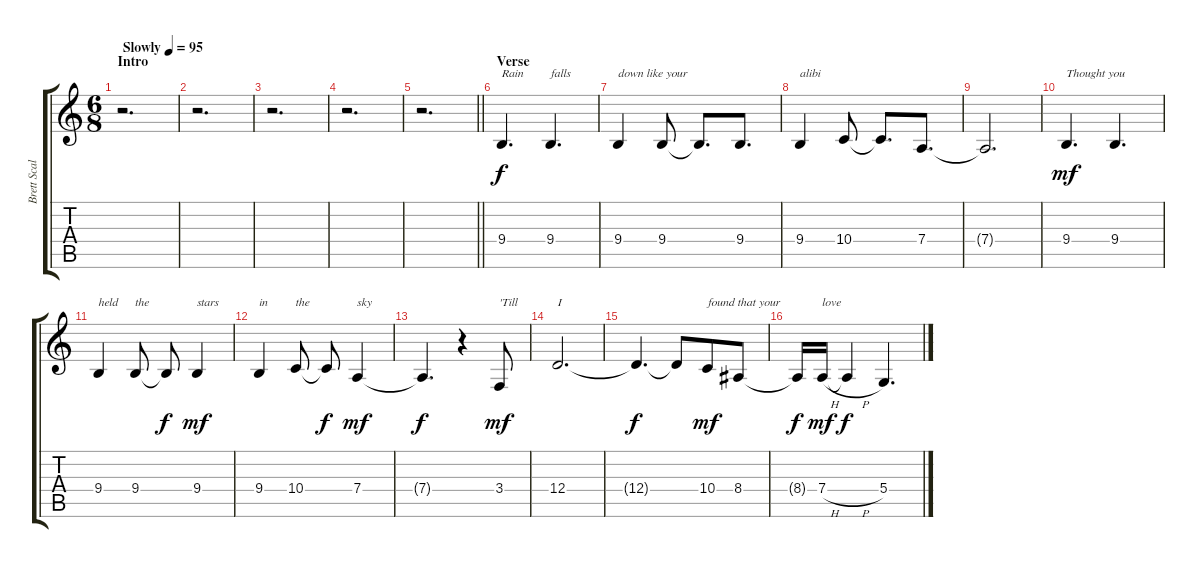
\track ("Brett Scallions (Vocals)" "Brett Scal") {instrument violin}
\staff {score tabs}
\tuning (E4 B3 G3 D3 A2 D2) {hide}
\ts (6 8)
\section ("" "Intro")
\tempo (95 "Slowly")
\clef g2
\ks c
r.2{d dy f instrument violin} |
r.2{d} |
r.2{d} |
r.2{d} |
\barLineRight lightlight
r.2{d} |
\section ("" "Verse")
9.4.4{d txt "Rain"} 9.4.4{d txt "falls"} |
9.4.4{txt "down like your"} 9.4.8 9.4{t}.8{d} 9.4.8{d} |
9.4.4{txt "alibi"} 10.4.8 10.4{t}.8{d} 7.4.8{d} |
7.4{t}.2{d} |
9.4.4{d txt "Thought you" dy mf} 9.4.4{d} |
9.4.4{txt "held"} 9.4.8{txt "the"} 9.4{t}.8{dy f} 9.4.4{txt "stars" dy mf} |
9.4.4{txt "in"} 10.4.8{txt "the"} 10.4{t}.8{dy f} 7.4.4{txt "sky" dy mf} |
7.4{t}.4{d dy f} r.4 3.4.8{txt "'Till" dy mf} |
12.4.2{d txt "I"} |
12.4{t}.4{d dy f} 12.4{t}.8 10.4.8{txt "found that your" dy mf} 8.4.8 |
8.4{t}.16{dy f} 7.4{h}.16{txt "love" dy mf} 7.4{h t}.4{dy f} 5.4.4{d}
